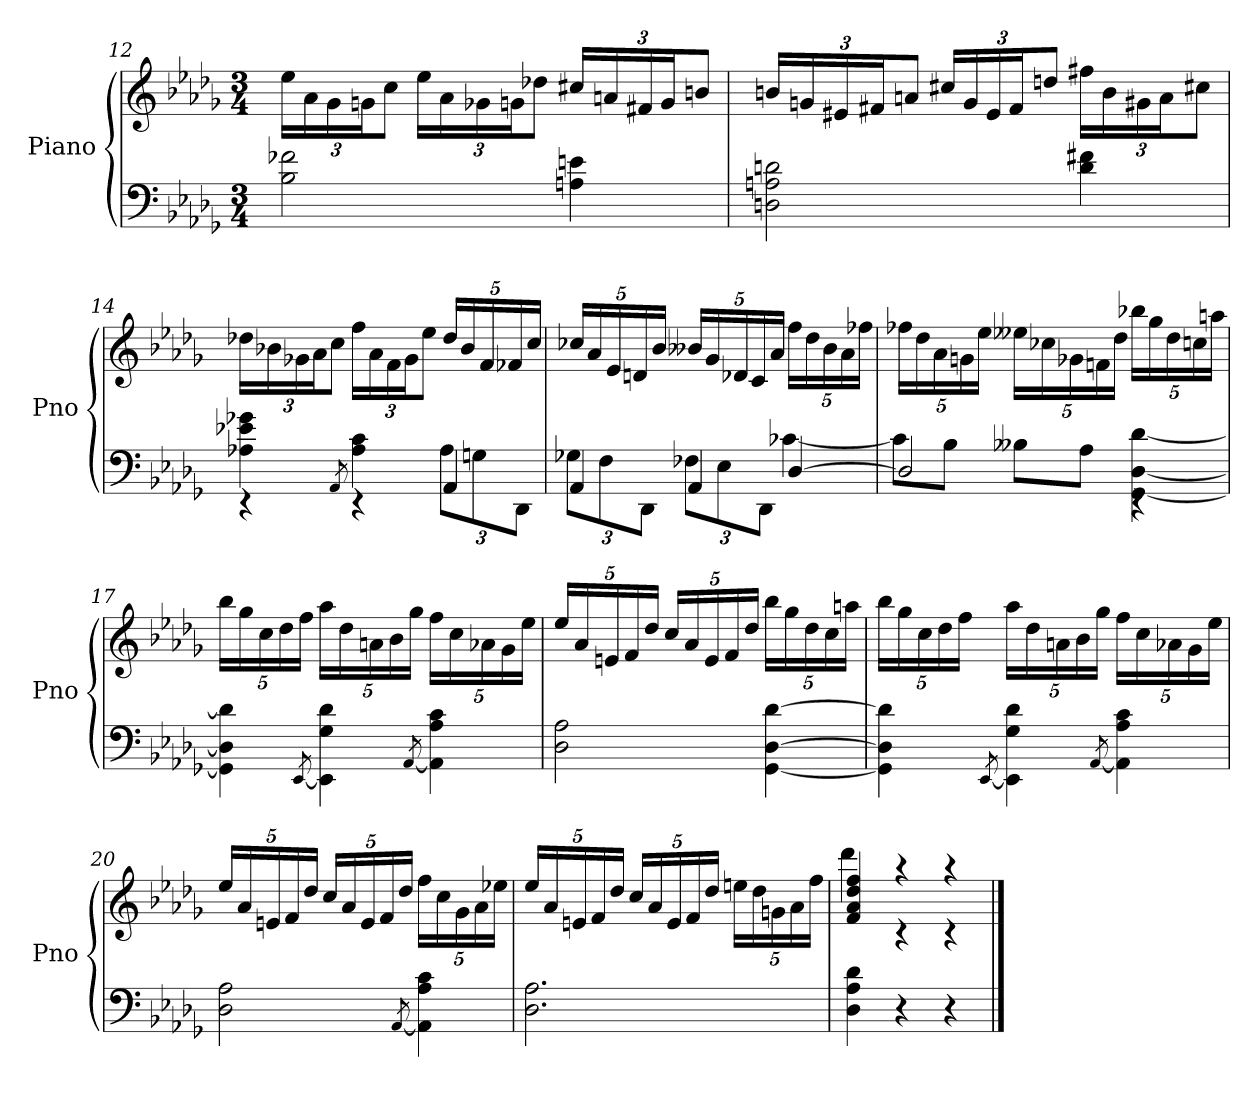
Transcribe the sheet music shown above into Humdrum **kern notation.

**kern	**kern
*part1	*part1
*staff2	*staff1
*I"Piano	*
*I'Pno	*
*clefF4	*clefG2
*k[b-e-a-d-g-]	*k[b-e-a-d-g-]
*D-:	*D-:
*M3/4	*M3/4
=12	=12
2B- 2f-X	24ee-LL
.	24a-
.	24g-
.	24gnJ
.	12ccJ
.	24ee-LL
.	24a-
.	24g-X
.	24gnJ
.	12dd-XJ
4An 4en	24cc#XLL
.	24an
.	24f#X
.	24gJ
.	12bnJ
=13	=13
2Dn 2An 2dn	24bnLL
.	24gn
.	24e#X
.	24f#XJ
.	12anJ
.	24cc#XLL
.	24g
.	24e#
.	24f#J
.	12ddnJ
4d 4f#X	24ff#XLL
.	24b
.	24g#X
.	24aJ
.	12cc#XJ
=14	=14
*^	*
4rEE	4A-X 4e-X 4g-X	24dd-XLL
.	.	24b-X
.	.	24g-X
.	.	24a-J
.	.	12ccJ
.	8qAA-	.
4rEE	4A- 4c	24ffLL
.	.	24a-
.	.	24f
.	.	24g-J
.	.	12ee-J
4AA-	12A-L	20dd-LL
.	.	20b-
.	12Gn	.
.	.	20f
.	.	20f-X
.	12DD-J	.
.	.	20ccJJ
=15	=15	=15
4AA-	12G-XL	20cc-XLL
.	.	20a-
.	12F	.
.	.	20e-
.	.	20dn
.	12DD-J	.
.	.	20b-JJ
4AA-	12F-XL	20b--XLL
.	.	20g-
.	12E-	.
.	.	20d-X
.	.	20c
.	12DD-J	.
.	.	20a-JJ
[4D-	[4c-X	20ffLL
.	.	20dd-
.	.	20b--
.	.	20a-
.	.	20ff-XJJ
=16	=16	=16
2D-]	8c-L]	20ff-XLL
.	.	20dd-
.	.	20a-
.	8B-J	.
.	.	20gn
.	.	20ee-JJ
.	8B--XL	20ee--XLL
.	.	20cc-X
.	.	20g-X
.	8A-J	.
.	.	20fn
.	.	20dd-JJ
4rEE	[4GG- [4D- [4d-	20bb-XLL
.	.	20gg-
.	.	20dd-
.	.	20ccn
.	.	20aanJJ
*v	*v	*
=17	=17
4GG-] 4D-] 4d-]	20bb-LL
.	20gg-
.	20cc
.	20dd-
.	20ffJJ
[8qEE-	.
4EE-] 4G- 4d-	20aa-LL
.	20dd-
.	20an
.	20b-
.	20gg-JJ
[8qAA-	.
4AA-] 4A- 4c	20ffLL
.	20cc
.	20a-X
.	20g-
.	20ee-JJ
=18	=18
2D- 2A-	20ee-LL
.	20a-
.	20en
.	20f
.	20dd-JJ
.	20ccLL
.	20a-
.	20e
.	20f
.	20dd-JJ
[4GG- [4D- [4d-	20bb-LL
.	20gg-
.	20dd-
.	20cc
.	20aanJJ
=19	=19
4GG-] 4D-] 4d-]	20bb-LL
.	20gg-
.	20cc
.	20dd-
.	20ffJJ
[8qEE-	.
4EE-] 4G- 4d-	20aa-LL
.	20dd-
.	20an
.	20b-
.	20gg-JJ
[8qAA-	.
4AA-] 4A- 4c	20ffLL
.	20cc
.	20a-X
.	20g-
.	20ee-JJ
=20	=20
2D- 2A-	20ee-LL
.	20a-
.	20en
.	20f
.	20dd-JJ
.	20ccLL
.	20a-
.	20e
.	20f
.	20dd-JJ
[8qAA-	.
4AA-] 4A- 4c	20ffLL
.	20cc
.	20g-
.	20a-
.	20ee-XJJ
=21	=21
2.D- 2.A-	20ee-LL
.	20a-
.	20en
.	20f
.	20dd-JJ
.	20ccLL
.	20a-
.	20e
.	20f
.	20dd-JJ
.	20eenLL
.	20dd-
.	20gn
.	20a-
.	20ffJJ
=22	=22
*	*^
4D- 4A- 4d-	4f 4a- 4dd- 4ff	4ddd-
4r	4rc	4raa
4r	4rc	4raa
*	*v	*v
==	==
*-	*-
